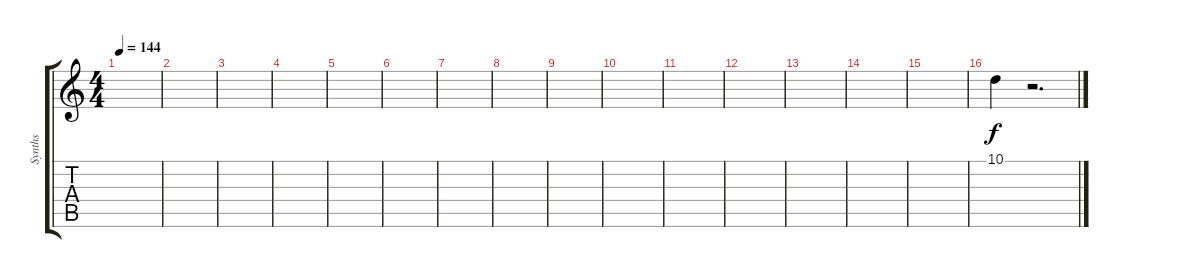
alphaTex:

\track ("Synths" "Synths") {instrument stringensemble1}
\staff {score tabs}
\tuning (E4 B3 G3 D3 A2 D2) {hide}
\ts (4 4)
\tempo 144
\clef g2
\ks c
|
|
|
|
|
|
|
|
|
|
|
|
|
|
|
10.1.4 r.2{d}
